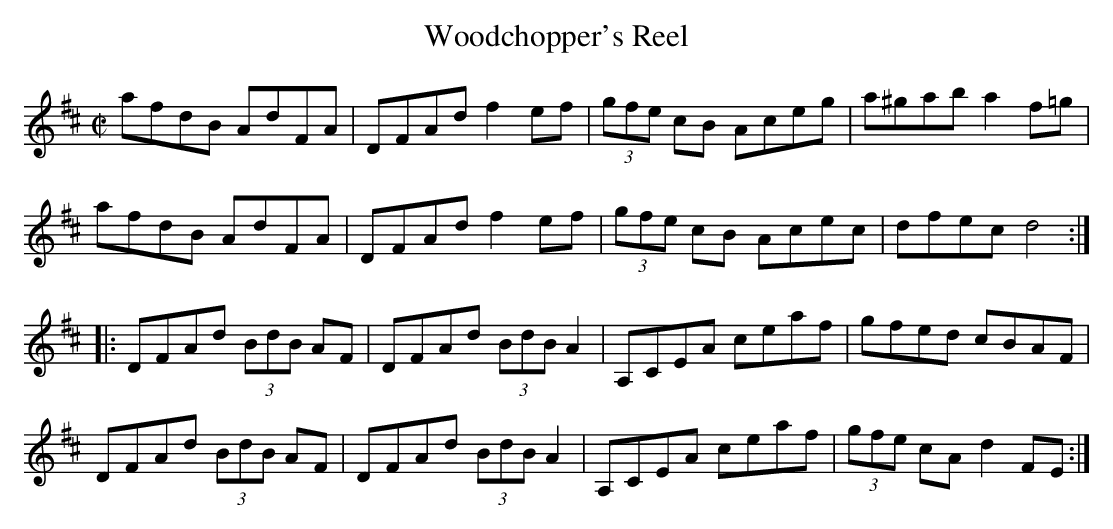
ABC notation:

X:1
T:Woodchopper's Reel
L:1/8
M:C|
K:D
afdB AdFA|DFAd f2ef|(3gfe cB Aceg|a^gab a2f=g|
afdB AdFA|DFAd f2ef|(3gfe cB Acec|dfec d4:|
|:DFAd (3BdB AF|DFAd (3BdB A2|A,CEA ceaf|gfed cBAF|
DFAd (3BdB AF|DFAd (3BdB A2|A,CEA ceaf|(3gfe cA d2FE:|
